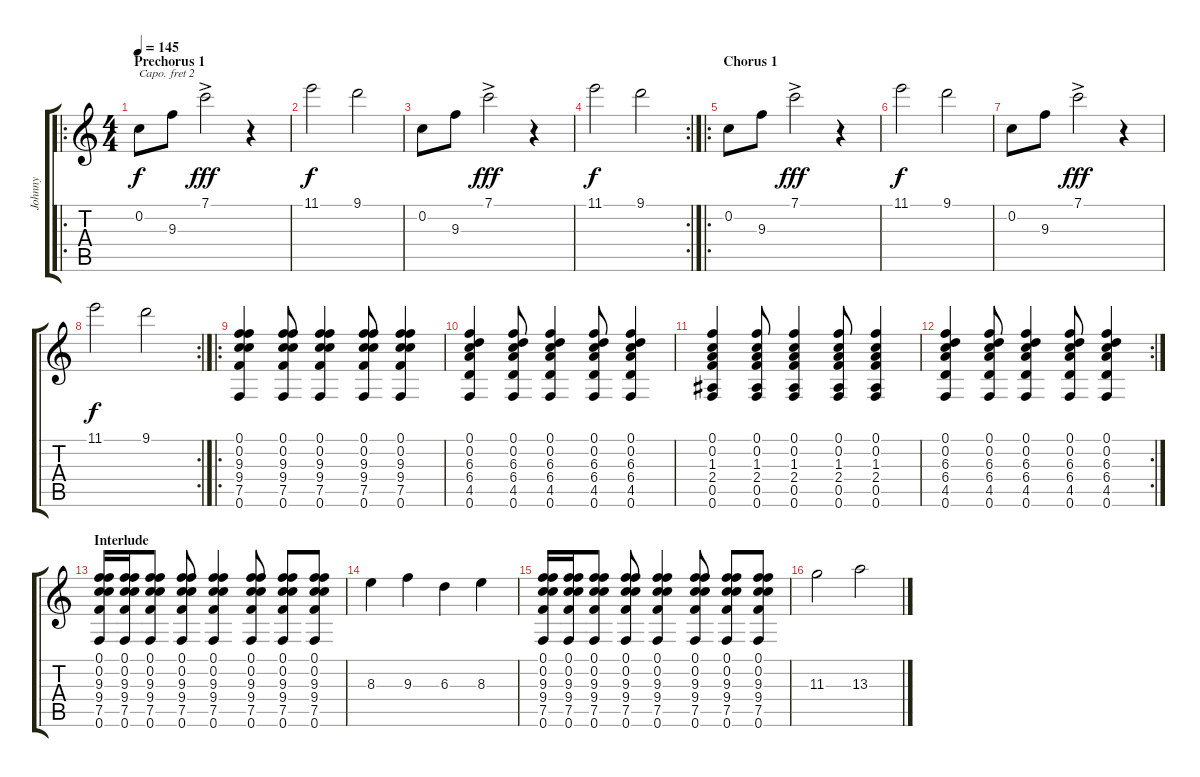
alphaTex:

\track ("Johnny" "Johnny") {instrument acousticguitarnylon}
\staff {score tabs}
\capo 2
\tuning (Eb4 Bb3 Gb3 Db3 Ab2 Eb2) {hide}
\ro
\ts (4 4)
\section ("" "Prechorus 1")
\tempo 145
\clef g2
\ks c
0.2.8{dy f} 9.3.8 7.1{ac}.2{dy fff} r.4 |
11.1.2{dy f} 9.1.2 |
0.2.8 9.3.8 7.1{ac}.2{dy fff} r.4 |
\rc 2
11.1.2{dy f} 9.1.2 |
\ro
\section ("" "Chorus 1")
0.2.8 9.3.8 7.1{ac}.2{dy fff} r.4 |
11.1.2{dy f} 9.1.2 |
0.2.8 9.3.8 7.1{ac}.2{dy fff} r.4 |
\rc 2
11.1.2{dy f} 9.1.2 |
\ro
(0.1 0.2 9.3 9.4 7.5 0.6).4 (0.1 0.2 9.3 9.4 7.5 0.6).8 (0.1 0.2 9.3 9.4 7.5 0.6).4 (0.1 0.2 9.3 9.4 7.5 0.6).8 (0.1 0.2 9.3 9.4 7.5 0.6).4 |
(0.1 0.2 6.3 6.4 4.5 0.6).4 (0.1 0.2 6.3 6.4 4.5 0.6).8 (0.1 0.2 6.3 6.4 4.5 0.6).4 (0.1 0.2 6.3 6.4 4.5 0.6).8 (0.1 0.2 6.3 6.4 4.5 0.6).4 |
(0.1 0.2 1.3 2.4 0.5 0.6).4 (0.1 0.2 1.3 2.4 0.5 0.6).8 (0.1 0.2 1.3 2.4 0.5 0.6).4 (0.1 0.2 1.3 2.4 0.5 0.6).8 (0.1 0.2 1.3 2.4 0.5 0.6).4 |
\rc 2
(0.1 0.2 6.3 6.4 4.5 0.6).4 (0.1 0.2 6.3 6.4 4.5 0.6).8 (0.1 0.2 6.3 6.4 4.5 0.6).4 (0.1 0.2 6.3 6.4 4.5 0.6).8 (0.1 0.2 6.3 6.4 4.5 0.6).4 |
\section ("" "Interlude")
(0.1 0.2 9.3 9.4 7.5 0.6).16 (0.1 0.2 9.3 9.4 7.5 0.6).16 (0.1 0.2 9.3 9.4 7.5 0.6).8 (0.1 0.2 9.3 9.4 7.5 0.6).8 (0.1 0.2 9.3 9.4 7.5 0.6).4 (0.1 0.2 9.3 9.4 7.5 0.6).8 (0.1 0.2 9.3 9.4 7.5 0.6).8 (0.1 0.2 9.3 9.4 7.5 0.6).8 |
8.3.4 9.3.4 6.3.4 8.3.4 |
(0.1 0.2 9.3 9.4 7.5 0.6).16 (0.1 0.2 9.3 9.4 7.5 0.6).16 (0.1 0.2 9.3 9.4 7.5 0.6).8 (0.1 0.2 9.3 9.4 7.5 0.6).8 (0.1 0.2 9.3 9.4 7.5 0.6).4 (0.1 0.2 9.3 9.4 7.5 0.6).8 (0.1 0.2 9.3 9.4 7.5 0.6).8 (0.1 0.2 9.3 9.4 7.5 0.6).8 |
11.3.2 13.3.2
